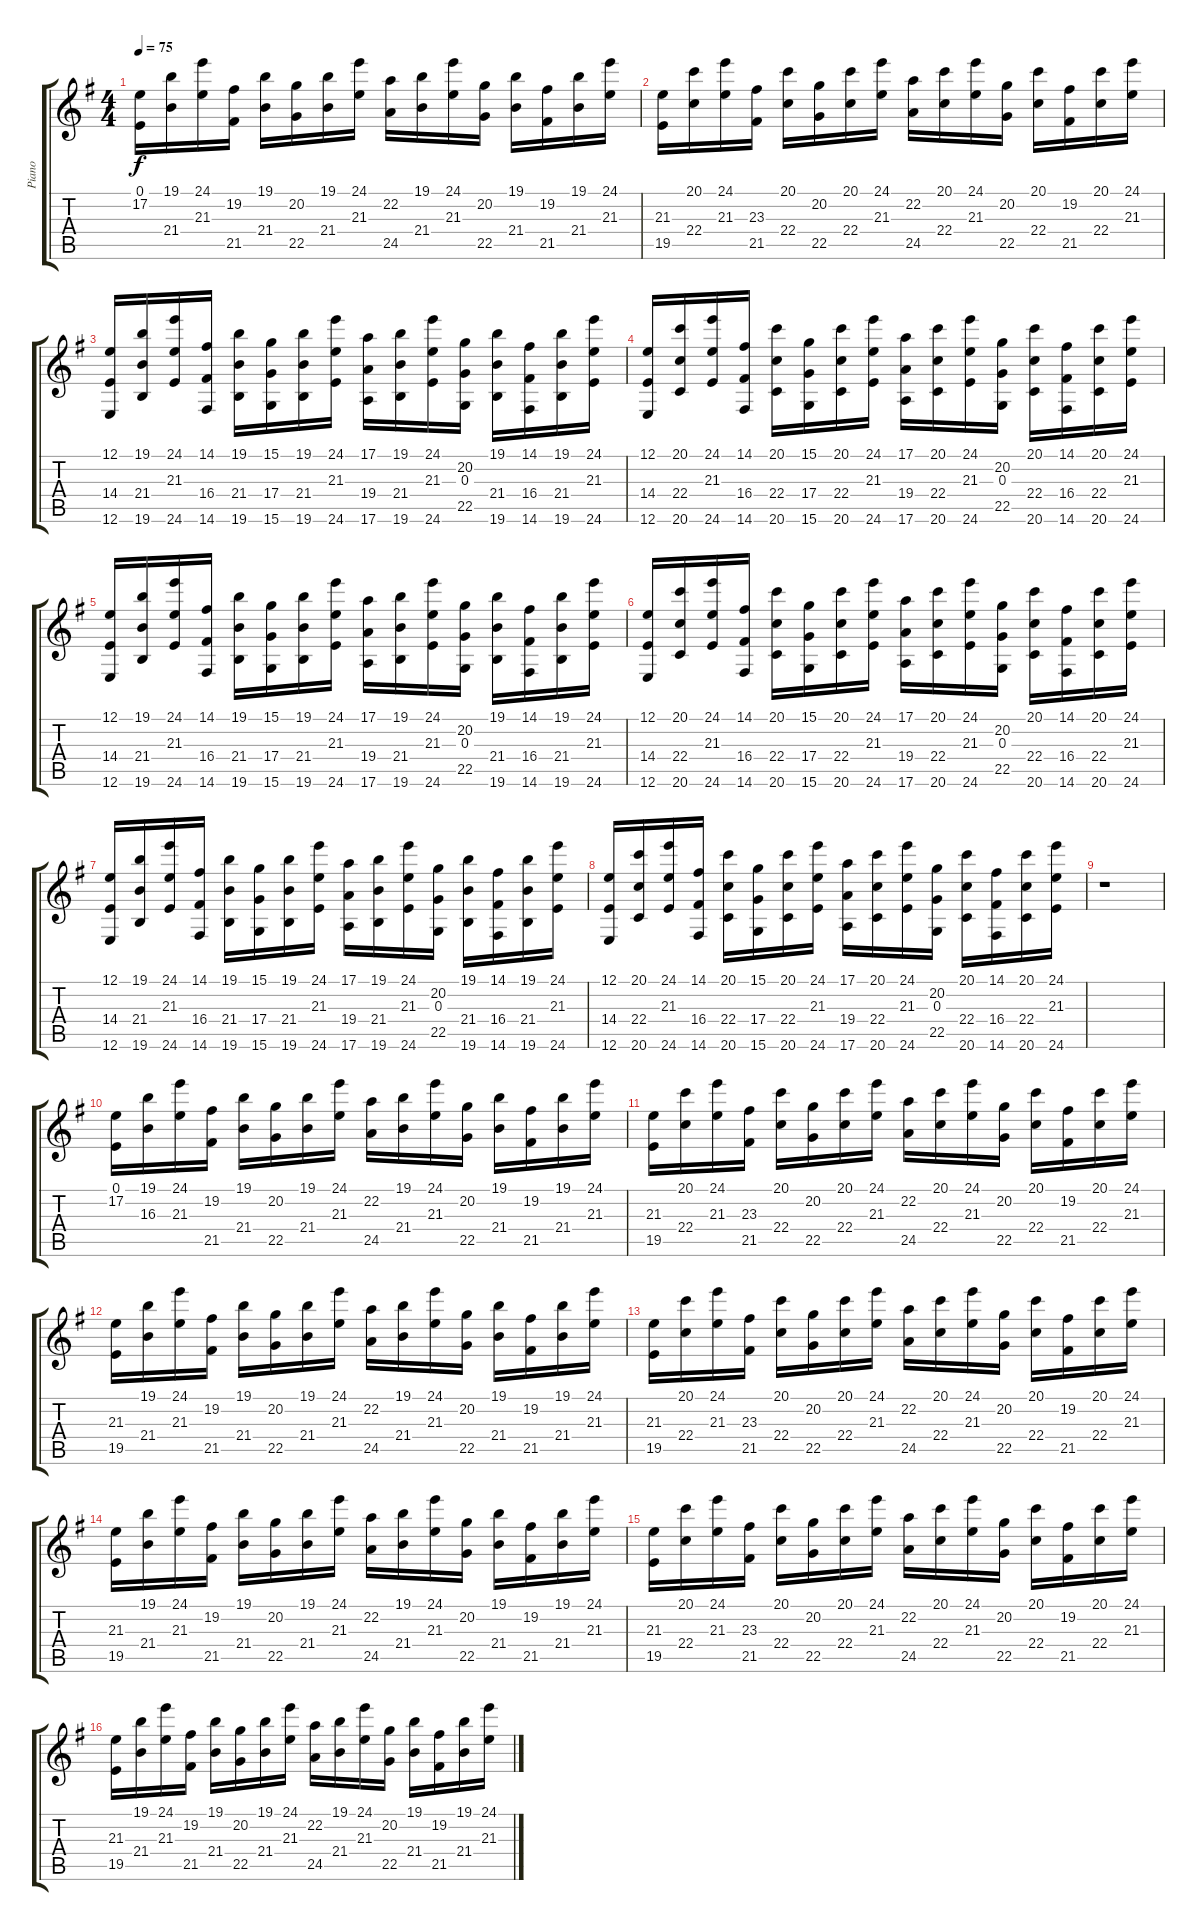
\track ("Piano" "Piano") {instrument brightacousticpiano}
\staff {score tabs}
\tuning (E4 B3 G3 D3 A2 E2) {hide}
\ts (4 4)
\tempo 75
\clef g2
\ks eminor
(0.1 17.2).16{dy f volume 6} (19.1 21.4).16 (24.1 21.3).16 (19.2 21.5).16 (19.1 21.4).16 (20.2 22.5).16 (19.1 21.4).16 (24.1 21.3).16 (22.2 24.5).16 (19.1 21.4).16 (24.1 21.3).16 (20.2 22.5).16 (19.1 21.4).16 (19.2 21.5).16 (19.1 21.4).16 (24.1 21.3).16 |
(21.3 19.5).16 (20.1 22.4).16 (24.1 21.3).16 (23.3 21.5).16 (20.1 22.4).16 (20.2 22.5).16 (20.1 22.4).16 (24.1 21.3).16 (22.2 24.5).16 (20.1 22.4).16 (24.1 21.3).16 (20.2 22.5).16 (20.1 22.4).16 (19.2 21.5).16 (20.1 22.4).16 (24.1 21.3).16 |
(12.1 14.4 12.6).16 (19.1 21.4 19.6).16 (24.1 21.3 24.6).16 (14.1 16.4 14.6).16 (19.1 21.4 19.6).16 (15.1 17.4 15.6).16 (19.1 21.4 19.6).16 (24.1 21.3 24.6).16 (17.1 19.4 17.6).16 (19.1 21.4 19.6).16 (24.1 21.3 24.6).16 (20.2 0.3 22.5).16 (19.1 21.4 19.6).16 (14.1 16.4 14.6).16 (19.1 21.4 19.6).16 (24.1 21.3 24.6).16 |
(12.1 14.4 12.6).16 (20.1 22.4 20.6).16 (24.1 21.3 24.6).16 (14.1 16.4 14.6).16 (20.1 22.4 20.6).16 (15.1 17.4 15.6).16 (20.1 22.4 20.6).16 (24.1 21.3 24.6).16 (17.1 19.4 17.6).16 (20.1 22.4 20.6).16 (24.1 21.3 24.6).16 (20.2 0.3 22.5).16 (20.1 22.4 20.6).16 (14.1 16.4 14.6).16 (20.1 22.4 20.6).16 (24.1 21.3 24.6).16 |
(12.1 14.4 12.6).16 (19.1 21.4 19.6).16 (24.1 21.3 24.6).16 (14.1 16.4 14.6).16 (19.1 21.4 19.6).16 (15.1 17.4 15.6).16 (19.1 21.4 19.6).16 (24.1 21.3 24.6).16 (17.1 19.4 17.6).16 (19.1 21.4 19.6).16 (24.1 21.3 24.6).16 (20.2 0.3 22.5).16 (19.1 21.4 19.6).16 (14.1 16.4 14.6).16 (19.1 21.4 19.6).16 (24.1 21.3 24.6).16 |
(12.1 14.4 12.6).16 (20.1 22.4 20.6).16 (24.1 21.3 24.6).16 (14.1 16.4 14.6).16 (20.1 22.4 20.6).16 (15.1 17.4 15.6).16 (20.1 22.4 20.6).16 (24.1 21.3 24.6).16 (17.1 19.4 17.6).16 (20.1 22.4 20.6).16 (24.1 21.3 24.6).16 (20.2 0.3 22.5).16 (20.1 22.4 20.6).16 (14.1 16.4 14.6).16 (20.1 22.4 20.6).16 (24.1 21.3 24.6).16 |
(12.1 14.4 12.6).16 (19.1 21.4 19.6).16 (24.1 21.3 24.6).16 (14.1 16.4 14.6).16 (19.1 21.4 19.6).16 (15.1 17.4 15.6).16 (19.1 21.4 19.6).16 (24.1 21.3 24.6).16 (17.1 19.4 17.6).16 (19.1 21.4 19.6).16 (24.1 21.3 24.6).16 (20.2 0.3 22.5).16 (19.1 21.4 19.6).16 (14.1 16.4 14.6).16 (19.1 21.4 19.6).16 (24.1 21.3 24.6).16 |
(12.1 14.4 12.6).16 (20.1 22.4 20.6).16 (24.1 21.3 24.6).16 (14.1 16.4 14.6).16 (20.1 22.4 20.6).16 (15.1 17.4 15.6).16 (20.1 22.4 20.6).16 (24.1 21.3 24.6).16 (17.1 19.4 17.6).16 (20.1 22.4 20.6).16 (24.1 21.3 24.6).16 (20.2 0.3 22.5).16 (20.1 22.4 20.6).16 (14.1 16.4 14.6).16 (20.1 22.4 20.6).16 (24.1 21.3 24.6).16 |
r.1 |
(0.1 17.2).16{volume 12} (19.1 16.3).16 (24.1 21.3).16 (19.2 21.5).16 (19.1 21.4).16 (20.2 22.5).16 (19.1 21.4).16 (24.1 21.3).16 (22.2 24.5).16 (19.1 21.4).16 (24.1 21.3).16 (20.2 22.5).16 (19.1 21.4).16 (19.2 21.5).16 (19.1 21.4).16 (24.1 21.3).16 |
(21.3 19.5).16 (20.1 22.4).16 (24.1 21.3).16 (23.3 21.5).16 (20.1 22.4).16 (20.2 22.5).16 (20.1 22.4).16 (24.1 21.3).16 (22.2 24.5).16 (20.1 22.4).16 (24.1 21.3).16 (20.2 22.5).16 (20.1 22.4).16 (19.2 21.5).16 (20.1 22.4).16 (24.1 21.3).16 |
(21.3 19.5).16{volume 9} (19.1 21.4).16 (24.1 21.3).16 (19.2 21.5).16 (19.1 21.4).16 (20.2 22.5).16 (19.1 21.4).16 (24.1 21.3).16 (22.2 24.5).16 (19.1 21.4).16 (24.1 21.3).16 (20.2 22.5).16 (19.1 21.4).16 (19.2 21.5).16 (19.1 21.4).16 (24.1 21.3).16 |
(21.3 19.5).16 (20.1 22.4).16 (24.1 21.3).16 (23.3 21.5).16 (20.1 22.4).16 (20.2 22.5).16 (20.1 22.4).16 (24.1 21.3).16 (22.2 24.5).16 (20.1 22.4).16 (24.1 21.3).16 (20.2 22.5).16 (20.1 22.4).16 (19.2 21.5).16 (20.1 22.4).16 (24.1 21.3).16 |
(21.3 19.5).16{volume 9} (19.1 21.4).16 (24.1 21.3).16 (19.2 21.5).16 (19.1 21.4).16 (20.2 22.5).16 (19.1 21.4).16 (24.1 21.3).16 (22.2 24.5).16 (19.1 21.4).16 (24.1 21.3).16 (20.2 22.5).16 (19.1 21.4).16 (19.2 21.5).16 (19.1 21.4).16 (24.1 21.3).16 |
(21.3 19.5).16 (20.1 22.4).16 (24.1 21.3).16 (23.3 21.5).16 (20.1 22.4).16 (20.2 22.5).16 (20.1 22.4).16 (24.1 21.3).16 (22.2 24.5).16 (20.1 22.4).16 (24.1 21.3).16 (20.2 22.5).16 (20.1 22.4).16 (19.2 21.5).16 (20.1 22.4).16 (24.1 21.3).16 |
(21.3 19.5).16{volume 9} (19.1 21.4).16 (24.1 21.3).16 (19.2 21.5).16 (19.1 21.4).16 (20.2 22.5).16 (19.1 21.4).16 (24.1 21.3).16 (22.2 24.5).16 (19.1 21.4).16 (24.1 21.3).16 (20.2 22.5).16 (19.1 21.4).16 (19.2 21.5).16 (19.1 21.4).16 (24.1 21.3).16
